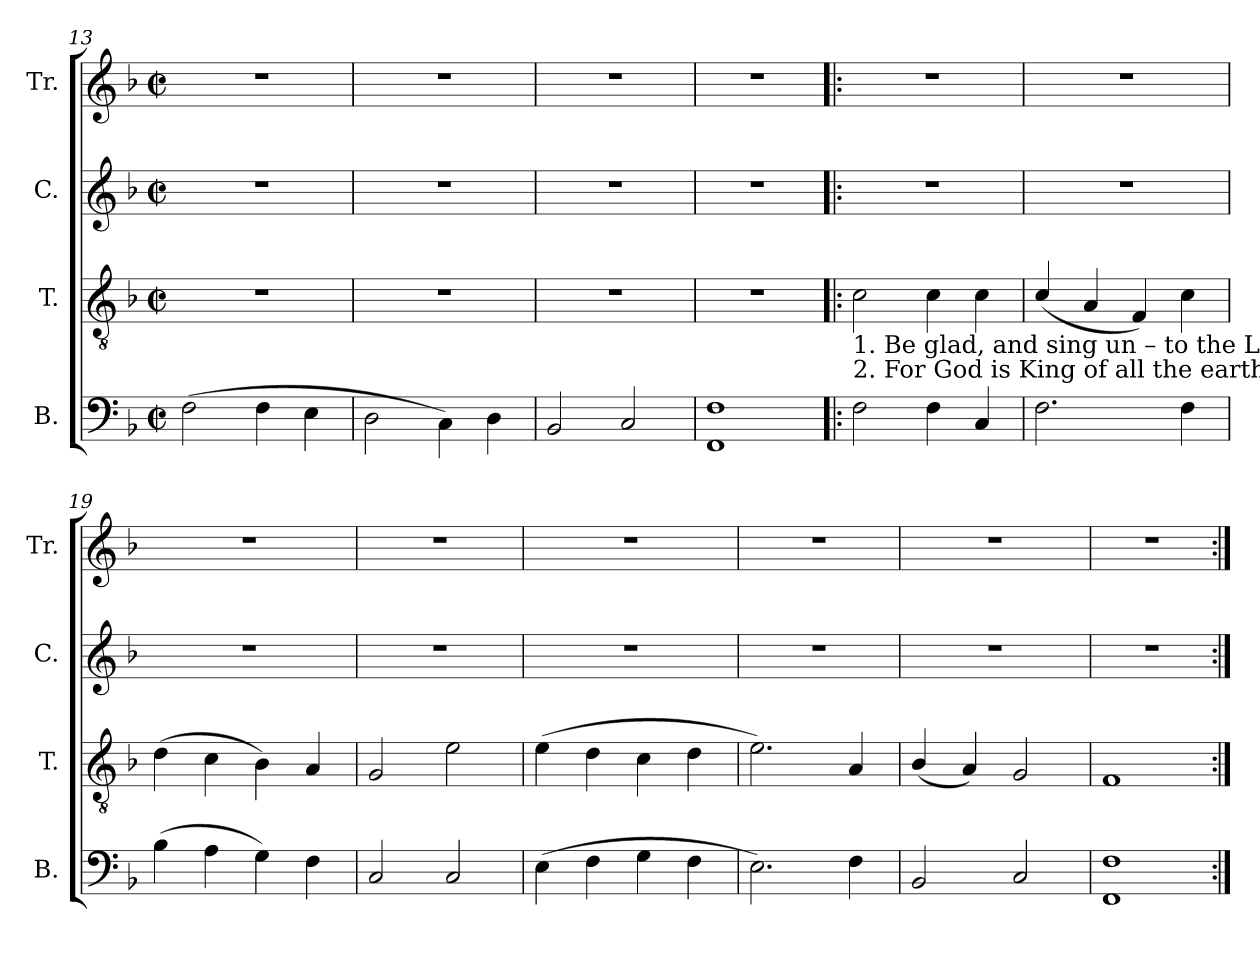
**kern	**kern	**kern	**kern
*part4	*part3	*part2	*part1
*staff4	*staff3	*staff2	*staff1
*I"B.	*I"T.	*I"C.	*I"Tr.
*I'B.	*I'T.	*I'C.	*I'Tr.
*clefF4	*clefGv2	*clefG2	*clefG2
*k[b-]	*k[b-]	*k[b-]	*k[b-]
*M2/2	*M2/2	*M2/2	*M2/2
*met(c|)	*met(c|)	*met(c|)	*met(c|)
=13	=13	=13	=13
(>2F!\	1r	1r	1r
4F!\	.	.	.
4E!\	.	.	.
=14	=14	=14	=14
2D!\	1r	1r	1r
4C!\)	.	.	.
4D!\	.	.	.
=15	=15	=15	=15
2BB-!/	1r	1r	1r
2C!/	.	.	.
=16	=16	=16	=16
1FF! 1F!	1r	1r	1r
=17!|:	=17!|:	=17!|:	=17!|:
!	!LO:TX:b:t=1. Be glad, and sing       un – to           the Lord With sweet __________ and  pleasant    voice.	!	!
!	!LO:TX:b:t=2. For God  is  King       of    all          the earth, All   skill      –         –     ful    praises       sing.	!	!
2F!\	2c!\	1r	1r
4F!\	4c!\	.	.
4C!/	4c!\	.	.
=18	=18	=18	=18
2.F!\	(<4c!/	1r	1r
.	4A!/	.	.
.	4F!/)	.	.
4F!\	4c!\	.	.
=19	=19	=19	=19
(>4B-!\	(>4d!\	1r	1r
4A!\	4c!\	.	.
4G!\)	4B-!\)	.	.
4F!\	4A!/	.	.
=20	=20	=20	=20
2C!/	2G!/	1r	1r
2C!/	2e!\	.	.
=21	=21	=21	=21
(>4E!\	(>4e!\	1r	1r
4F!\	4d!\	.	.
4G!\	4c!\	.	.
4F!\	4d!\	.	.
=22	=22	=22	=22
2.E!\)	2.e!\)	1r	1r
4F!\	4A!/	.	.
=23	=23	=23	=23
2BB-!/	(<4B-!/	1r	1r
.	4A!/)	.	.
2C!/	2G!/	.	.
=24	=24	=24	=24
1FF! 1F!	1F!	1r	1r
=:|!	=:|!	=:|!	=:|!
*-	*-	*-	*-
